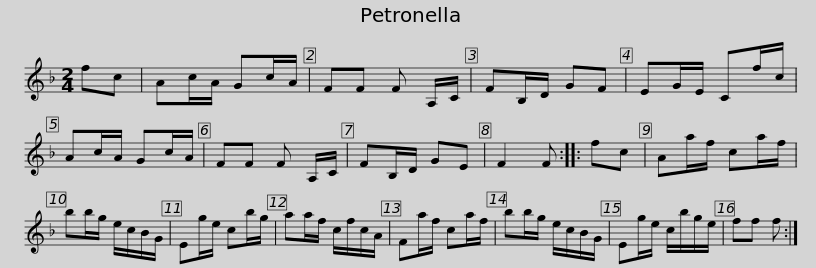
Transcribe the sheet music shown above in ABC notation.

X:1
L:1/8
M:2/4
I:linebreak $
K:F
V:1 treble
V:1
 fc | Ac/A/ Gc/A/ | FF F A,/C/ | FB,/D/ GF | EG/E/ Cf/c/ | %5
 Ac/A/ Gc/A/ | FF F A,/C/ | FB,/D/ GE | F2 F ::$ fc | %10
 Aa/f/ ca/f/ | bb/g/ e/c/B/G/ | Eg/e/ cb/g/ | aa/f/ c/f/c/A/ | Fa/f/ ca/f/ | %15
 bb/g/ e/c/B/G/ |$ Eg/e/ c/b/g/e/ | ff f :| %18
